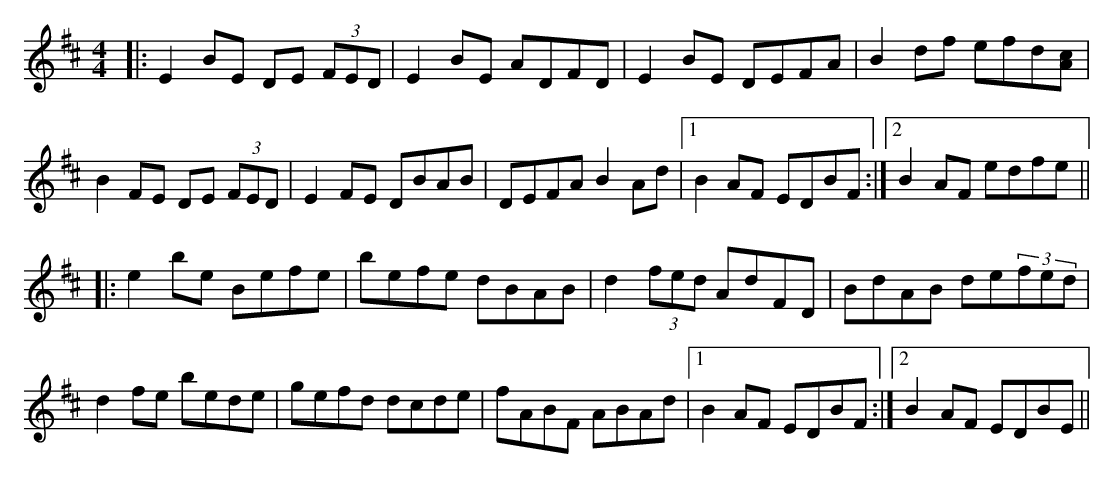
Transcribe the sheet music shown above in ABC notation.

X:1
M:4/4
K:Edor
|:E2BE DE (3FED|E2BE ADFD|E2BE DEFA|B2df efd[Ac]|
B2FE DE (3FED|E2FE DBAB|DEFA B2Ad|1 B2AF EDBF:|2 B2AF edfe||
|:e2be Befe|befe dBAB|d2(3fed AdFD|BdAB de(3fed|
d2fe bede|gefd dcde|fABF ABAd|1 B2AF EDBF:|2 B2AF EDBE||
